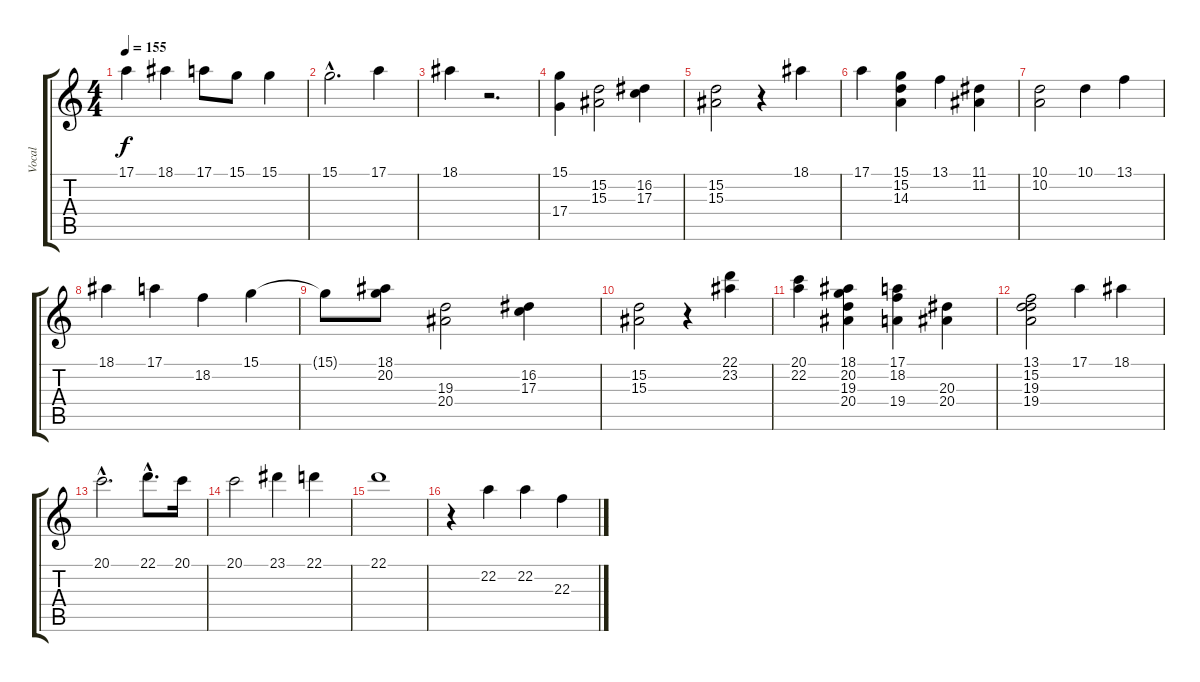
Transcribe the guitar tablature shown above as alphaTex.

\track ("Vocal" "Vocal") {instrument lead6voice}
\staff {score tabs}
\tuning (E4 B3 G3 D3 A2 E2) {hide}
\ts (4 4)
\tempo 155
\clef g2
\ks c
17.1{t}.4{dy f} 18.1.4 17.1.8 15.1.8 15.1.4 |
15.1{hac}.2{d} 17.1.4 |
18.1.4 r.2{d} |
(15.1 17.4).4 (15.2 15.3).2 (16.2 17.3).4 |
(15.2 15.3).2 r.4 18.1.4 |
17.1.4 (15.1 15.2 14.3).4 13.1.4 (11.1 11.2).4 |
(10.1 10.2).2 10.1.4 13.1.4 |
18.1.4 17.1.4 18.2.4 15.1.4 |
15.1{t}.8 (18.1 20.2).8 (19.3 20.4).2 (16.2 17.3).4 |
(15.2 15.3).2 r.4 (22.1 23.2).4 |
(20.1 22.2).4 (18.1 20.2 19.3 20.4).4 (17.1 18.2 19.4).4 (20.3 20.4).4 |
(13.1 15.2 19.3 19.4).2 17.1.4 18.1.4 |
20.1{hac}.2{d} 22.1{hac}.8{d} 20.1.16 |
20.1.2 23.1.4 22.1.4 |
22.1.1 |
r.4 22.2.4 22.2.4 22.3.4
